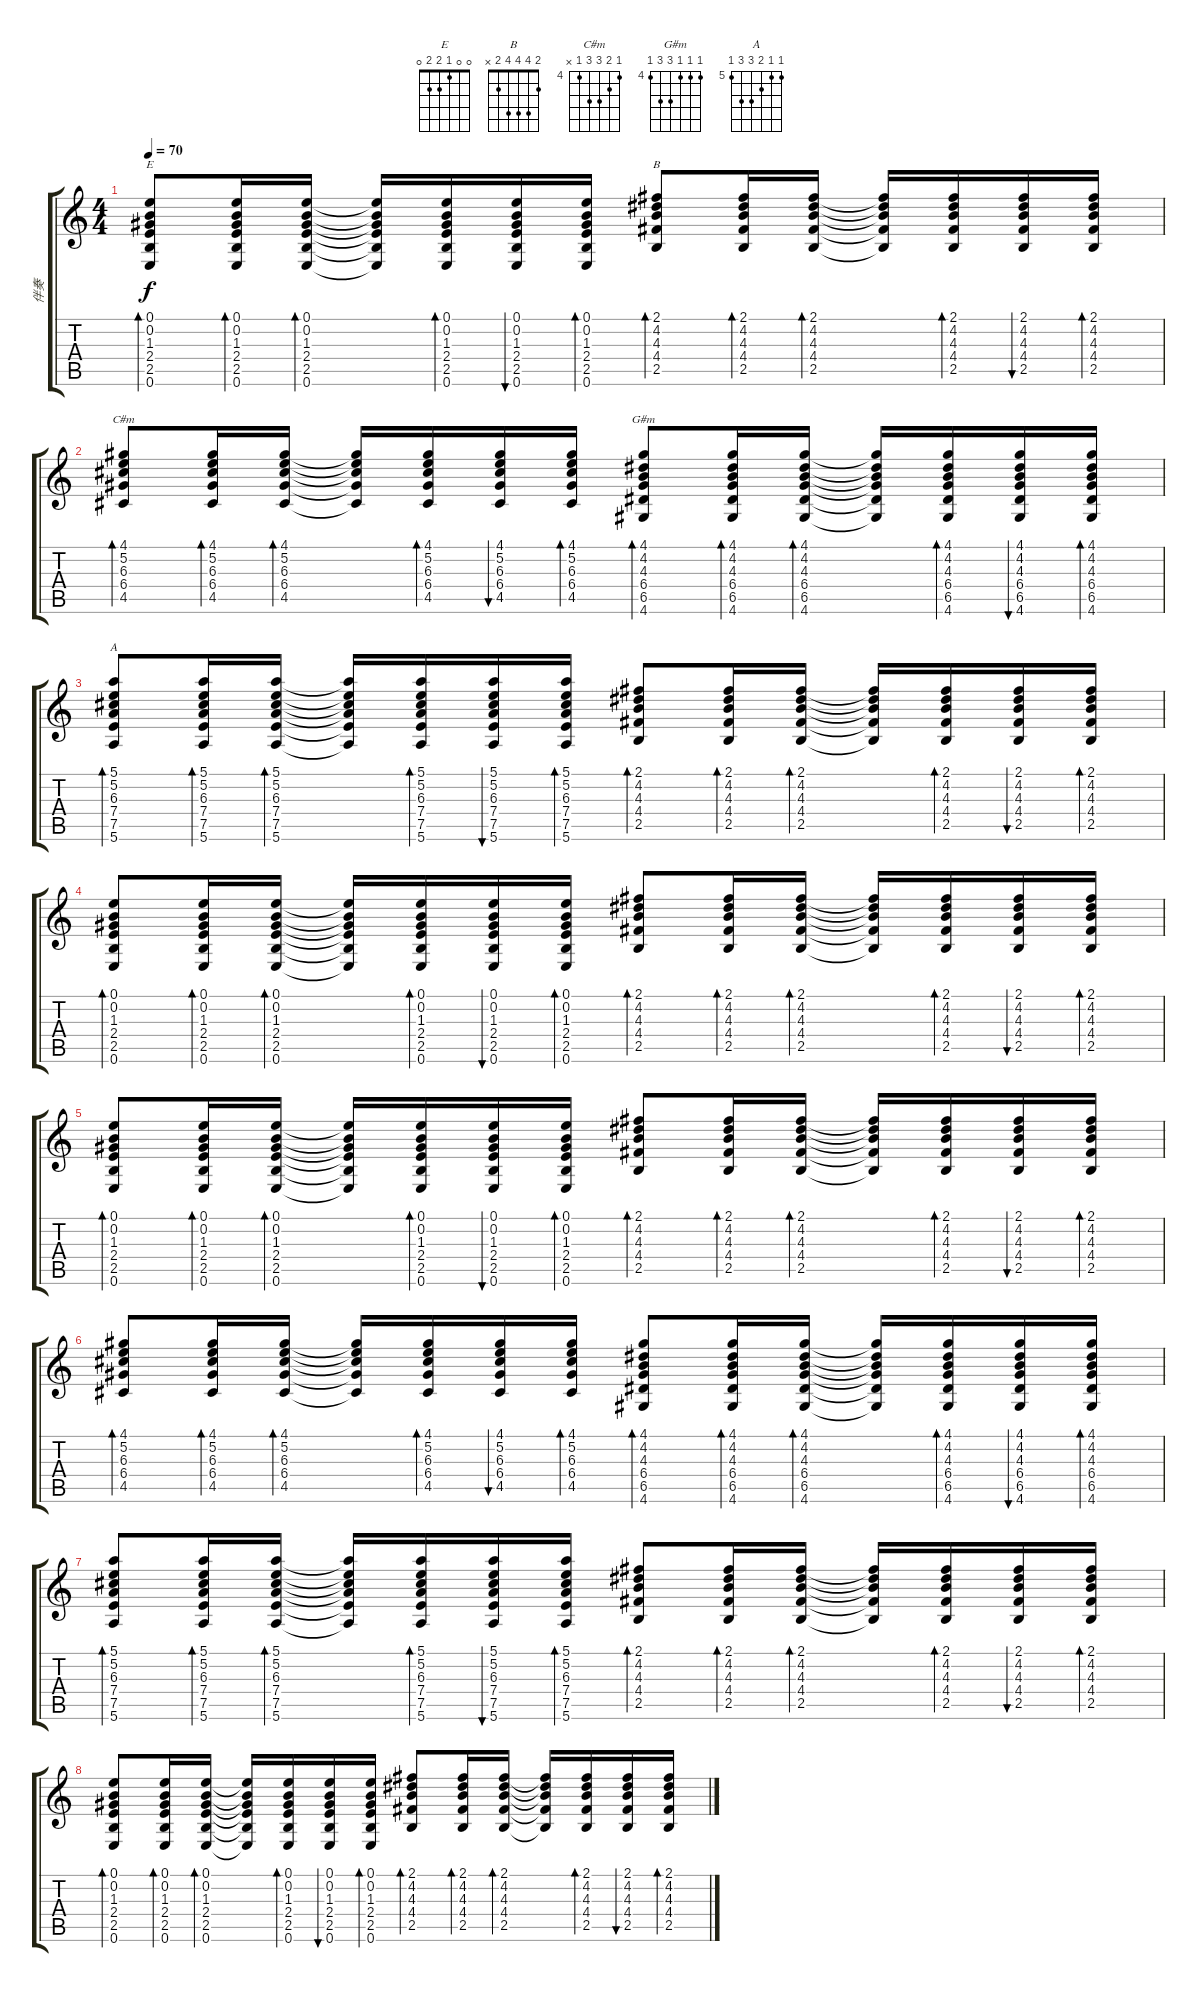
\track ("伴奏" "伴奏") {instrument acousticguitarsteel}
\staff {score tabs}
\tuning (E4 B3 G3 D3 A2 E2) {hide}
\chord ("E" 0 0 1 2 2 0)
\chord ("B" 2 4 4 4 2 x)
\chord ("C#m" 4 5 6 6 4 x) {firstfret 4}
\chord ("G#m" 4 4 4 6 6 4) {firstfret 4}
\chord ("A" 5 5 6 7 7 5) {firstfret 5}
\ts (4 4)
\tempo 70
\clef g2
\ks c
(0.1 0.2 1.3 2.4 2.5 0.6).8{bd 30 ch "E" dy f} (0.1 0.2 1.3 2.4 2.5 0.6).16{bd 30} (0.1 0.2 1.3 2.4 2.5 0.6).16{bd 30} (0.1{t} 0.2{t} 1.3{t} 2.4{t} 2.5{t} 0.6{t}).16 (0.1 0.2 1.3 2.4 2.5 0.6).16{bd 30} (0.1 0.2 1.3 2.4 2.5 0.6).16{bu 30} (0.1 0.2 1.3 2.4 2.5 0.6).16{bd 30} (2.1 4.2 4.3 4.4 2.5).8{bd 30 ch "B"} (2.1 4.2 4.3 4.4 2.5).16{bd 30} (2.1 4.2 4.3 4.4 2.5).16{bd 30} (2.1{t} 4.2{t} 4.3{t} 4.4{t} 2.5{t}).16 (2.1 4.2 4.3 4.4 2.5).16{bd 30} (2.1 4.2 4.3 4.4 2.5).16{bu 30} (2.1 4.2 4.3 4.4 2.5).16{bd 30} |
(4.1 5.2 6.3 6.4 4.5).8{bd 30 ch "C#m"} (4.1 5.2 6.3 6.4 4.5).16{bd 30} (4.1 5.2 6.3 6.4 4.5).16{bd 30} (4.1{t} 5.2{t} 6.3{t} 6.4{t} 4.5{t}).16 (4.1 5.2 6.3 6.4 4.5).16{bd 30} (4.1 5.2 6.3 6.4 4.5).16{bu 30} (4.1 5.2 6.3 6.4 4.5).16{bd 30} (4.1 4.2 4.3 6.4 6.5 4.6).8{bd 30 ch "G#m"} (4.1 4.2 4.3 6.4 6.5 4.6).16{bd 30} (4.1 4.2 4.3 6.4 6.5 4.6).16{bd 30} (4.1{t} 4.2{t} 4.3{t} 6.4{t} 6.5{t} 4.6{t}).16 (4.1 4.2 4.3 6.4 6.5 4.6).16{bd 30} (4.1 4.2 4.3 6.4 6.5 4.6).16{bu 30} (4.1 4.2 4.3 6.4 6.5 4.6).16{bd 30} |
(5.1 5.2 6.3 7.4 7.5 5.6).8{bd 30 ch "A"} (5.1 5.2 6.3 7.4 7.5 5.6).16{bd 30} (5.1 5.2 6.3 7.4 7.5 5.6).16{bd 30} (5.1{t} 5.2{t} 6.3{t} 7.4{t} 7.5{t} 5.6{t}).16 (5.1 5.2 6.3 7.4 7.5 5.6).16{bd 30} (5.1 5.2 6.3 7.4 7.5 5.6).16{bu 30} (5.1 5.2 6.3 7.4 7.5 5.6).16{bd 30} (2.1 4.2 4.3 4.4 2.5).8{bd 30} (2.1 4.2 4.3 4.4 2.5).16{bd 30} (2.1 4.2 4.3 4.4 2.5).16{bd 30} (2.1{t} 4.2{t} 4.3{t} 4.4{t} 2.5{t}).16 (2.1 4.2 4.3 4.4 2.5).16{bd 30} (2.1 4.2 4.3 4.4 2.5).16{bu 30} (2.1 4.2 4.3 4.4 2.5).16{bd 30} |
(0.1 0.2 1.3 2.4 2.5 0.6).8{bd 30} (0.1 0.2 1.3 2.4 2.5 0.6).16{bd 30} (0.1 0.2 1.3 2.4 2.5 0.6).16{bd 30} (0.1{t} 0.2{t} 1.3{t} 2.4{t} 2.5{t} 0.6{t}).16 (0.1 0.2 1.3 2.4 2.5 0.6).16{bd 30} (0.1 0.2 1.3 2.4 2.5 0.6).16{bu 30} (0.1 0.2 1.3 2.4 2.5 0.6).16{bd 30} (2.1 4.2 4.3 4.4 2.5).8{bd 30} (2.1 4.2 4.3 4.4 2.5).16{bd 30} (2.1 4.2 4.3 4.4 2.5).16{bd 30} (2.1{t} 4.2{t} 4.3{t} 4.4{t} 2.5{t}).16 (2.1 4.2 4.3 4.4 2.5).16{bd 30} (2.1 4.2 4.3 4.4 2.5).16{bu 30} (2.1 4.2 4.3 4.4 2.5).16{bd 30} |
(0.1 0.2 1.3 2.4 2.5 0.6).8{bd 30} (0.1 0.2 1.3 2.4 2.5 0.6).16{bd 30} (0.1 0.2 1.3 2.4 2.5 0.6).16{bd 30} (0.1{t} 0.2{t} 1.3{t} 2.4{t} 2.5{t} 0.6{t}).16 (0.1 0.2 1.3 2.4 2.5 0.6).16{bd 30} (0.1 0.2 1.3 2.4 2.5 0.6).16{bu 30} (0.1 0.2 1.3 2.4 2.5 0.6).16{bd 30} (2.1 4.2 4.3 4.4 2.5).8{bd 30} (2.1 4.2 4.3 4.4 2.5).16{bd 30} (2.1 4.2 4.3 4.4 2.5).16{bd 30} (2.1{t} 4.2{t} 4.3{t} 4.4{t} 2.5{t}).16 (2.1 4.2 4.3 4.4 2.5).16{bd 30} (2.1 4.2 4.3 4.4 2.5).16{bu 30} (2.1 4.2 4.3 4.4 2.5).16{bd 30} |
(4.1 5.2 6.3 6.4 4.5).8{bd 30} (4.1 5.2 6.3 6.4 4.5).16{bd 30} (4.1 5.2 6.3 6.4 4.5).16{bd 30} (4.1{t} 5.2{t} 6.3{t} 6.4{t} 4.5{t}).16 (4.1 5.2 6.3 6.4 4.5).16{bd 30} (4.1 5.2 6.3 6.4 4.5).16{bu 30} (4.1 5.2 6.3 6.4 4.5).16{bd 30} (4.1 4.2 4.3 6.4 6.5 4.6).8{bd 30} (4.1 4.2 4.3 6.4 6.5 4.6).16{bd 30} (4.1 4.2 4.3 6.4 6.5 4.6).16{bd 30} (4.1{t} 4.2{t} 4.3{t} 6.4{t} 6.5{t} 4.6{t}).16 (4.1 4.2 4.3 6.4 6.5 4.6).16{bd 30} (4.1 4.2 4.3 6.4 6.5 4.6).16{bu 30} (4.1 4.2 4.3 6.4 6.5 4.6).16{bd 30} |
(5.1 5.2 6.3 7.4 7.5 5.6).8{bd 30} (5.1 5.2 6.3 7.4 7.5 5.6).16{bd 30} (5.1 5.2 6.3 7.4 7.5 5.6).16{bd 30} (5.1{t} 5.2{t} 6.3{t} 7.4{t} 7.5{t} 5.6{t}).16 (5.1 5.2 6.3 7.4 7.5 5.6).16{bd 30} (5.1 5.2 6.3 7.4 7.5 5.6).16{bu 30} (5.1 5.2 6.3 7.4 7.5 5.6).16{bd 30} (2.1 4.2 4.3 4.4 2.5).8{bd 30} (2.1 4.2 4.3 4.4 2.5).16{bd 30} (2.1 4.2 4.3 4.4 2.5).16{bd 30} (2.1{t} 4.2{t} 4.3{t} 4.4{t} 2.5{t}).16 (2.1 4.2 4.3 4.4 2.5).16{bd 30} (2.1 4.2 4.3 4.4 2.5).16{bu 30} (2.1 4.2 4.3 4.4 2.5).16{bd 30} |
(0.1 0.2 1.3 2.4 2.5 0.6).8{bd 30} (0.1 0.2 1.3 2.4 2.5 0.6).16{bd 30} (0.1 0.2 1.3 2.4 2.5 0.6).16{bd 30} (0.1{t} 0.2{t} 1.3{t} 2.4{t} 2.5{t} 0.6{t}).16 (0.1 0.2 1.3 2.4 2.5 0.6).16{bd 30} (0.1 0.2 1.3 2.4 2.5 0.6).16{bu 30} (0.1 0.2 1.3 2.4 2.5 0.6).16{bd 30} (2.1 4.2 4.3 4.4 2.5).8{bd 30} (2.1 4.2 4.3 4.4 2.5).16{bd 30} (2.1 4.2 4.3 4.4 2.5).16{bd 30} (2.1{t} 4.2{t} 4.3{t} 4.4{t} 2.5{t}).16 (2.1 4.2 4.3 4.4 2.5).16{bd 30} (2.1 4.2 4.3 4.4 2.5).16{bu 30} (2.1 4.2 4.3 4.4 2.5).16{bd 30}
